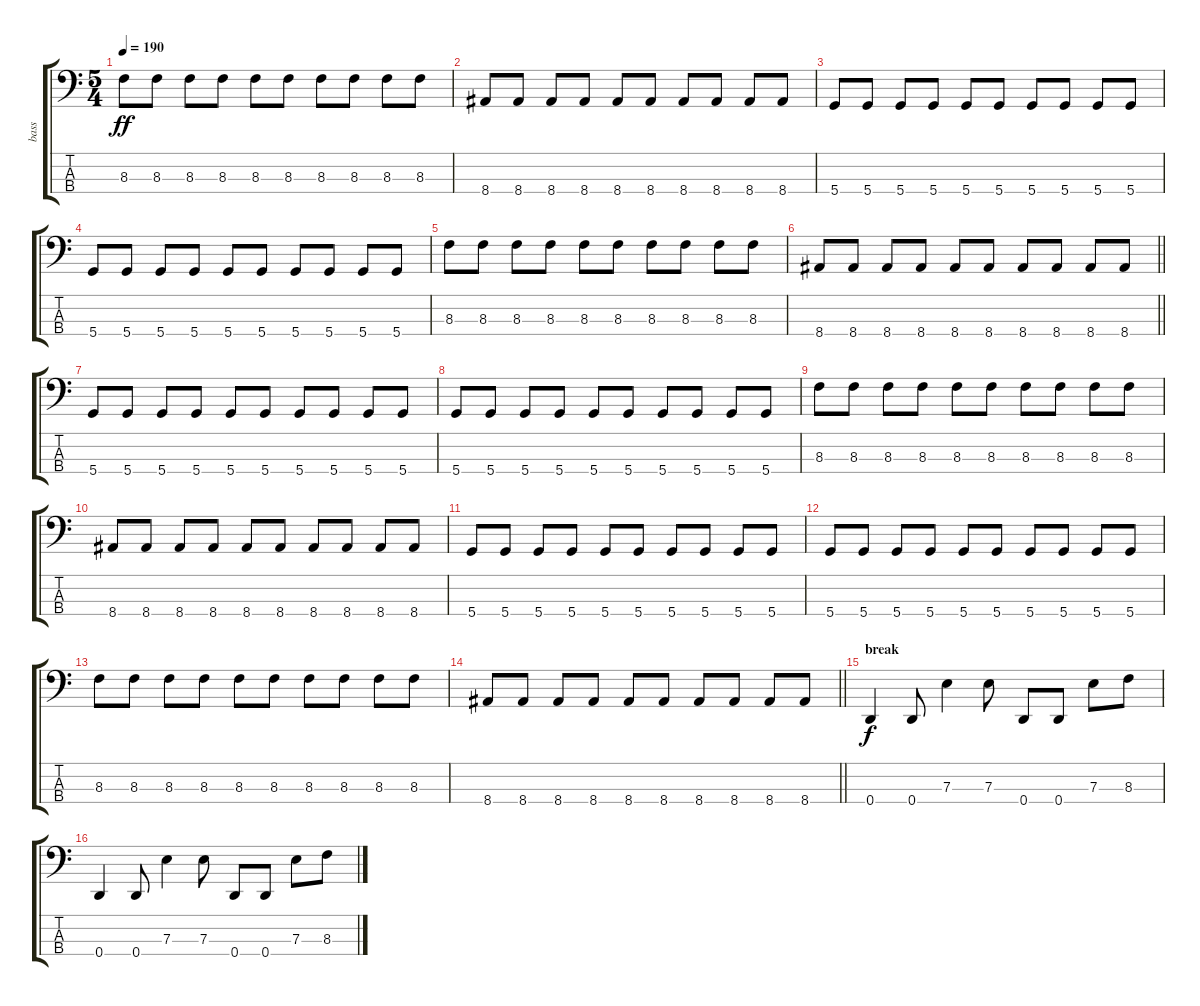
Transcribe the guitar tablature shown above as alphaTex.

\track ("bass" "bass") {instrument electricbasspick}
\staff {score tabs}
\tuning (G2 D2 A1 D1) {hide}
\ts (5 4)
\tempo 190
\clef f4
\ks c
8.3.8{dy ff} 8.3.8 8.3.8 8.3.8 8.3.8 8.3.8 8.3.8 8.3.8 8.3.8 8.3.8 |
8.4.8 8.4.8 8.4.8 8.4.8 8.4.8 8.4.8 8.4.8 8.4.8 8.4.8 8.4.8 |
5.4.8 5.4.8 5.4.8 5.4.8 5.4.8 5.4.8 5.4.8 5.4.8 5.4.8 5.4.8 |
5.4.8 5.4.8 5.4.8 5.4.8 5.4.8 5.4.8 5.4.8 5.4.8 5.4.8 5.4.8 |
8.3.8 8.3.8 8.3.8 8.3.8 8.3.8 8.3.8 8.3.8 8.3.8 8.3.8 8.3.8 |
\barLineRight lightlight
8.4.8 8.4.8 8.4.8 8.4.8 8.4.8 8.4.8 8.4.8 8.4.8 8.4.8 8.4.8 |
5.4.8 5.4.8 5.4.8 5.4.8 5.4.8 5.4.8 5.4.8 5.4.8 5.4.8 5.4.8 |
5.4.8 5.4.8 5.4.8 5.4.8 5.4.8 5.4.8 5.4.8 5.4.8 5.4.8 5.4.8 |
8.3.8 8.3.8 8.3.8 8.3.8 8.3.8 8.3.8 8.3.8 8.3.8 8.3.8 8.3.8 |
8.4.8 8.4.8 8.4.8 8.4.8 8.4.8 8.4.8 8.4.8 8.4.8 8.4.8 8.4.8 |
5.4.8 5.4.8 5.4.8 5.4.8 5.4.8 5.4.8 5.4.8 5.4.8 5.4.8 5.4.8 |
5.4.8 5.4.8 5.4.8 5.4.8 5.4.8 5.4.8 5.4.8 5.4.8 5.4.8 5.4.8 |
8.3.8 8.3.8 8.3.8 8.3.8 8.3.8 8.3.8 8.3.8 8.3.8 8.3.8 8.3.8 |
\barLineRight lightlight
8.4.8 8.4.8 8.4.8 8.4.8 8.4.8 8.4.8 8.4.8 8.4.8 8.4.8 8.4.8 |
\section ("" "break")
0.4.4{dy f} 0.4.8 7.3.4 7.3.8 0.4.8 0.4.8 7.3.8 8.3.8 |
0.4.4 0.4.8 7.3.4 7.3.8 0.4.8 0.4.8 7.3.8 8.3.8
